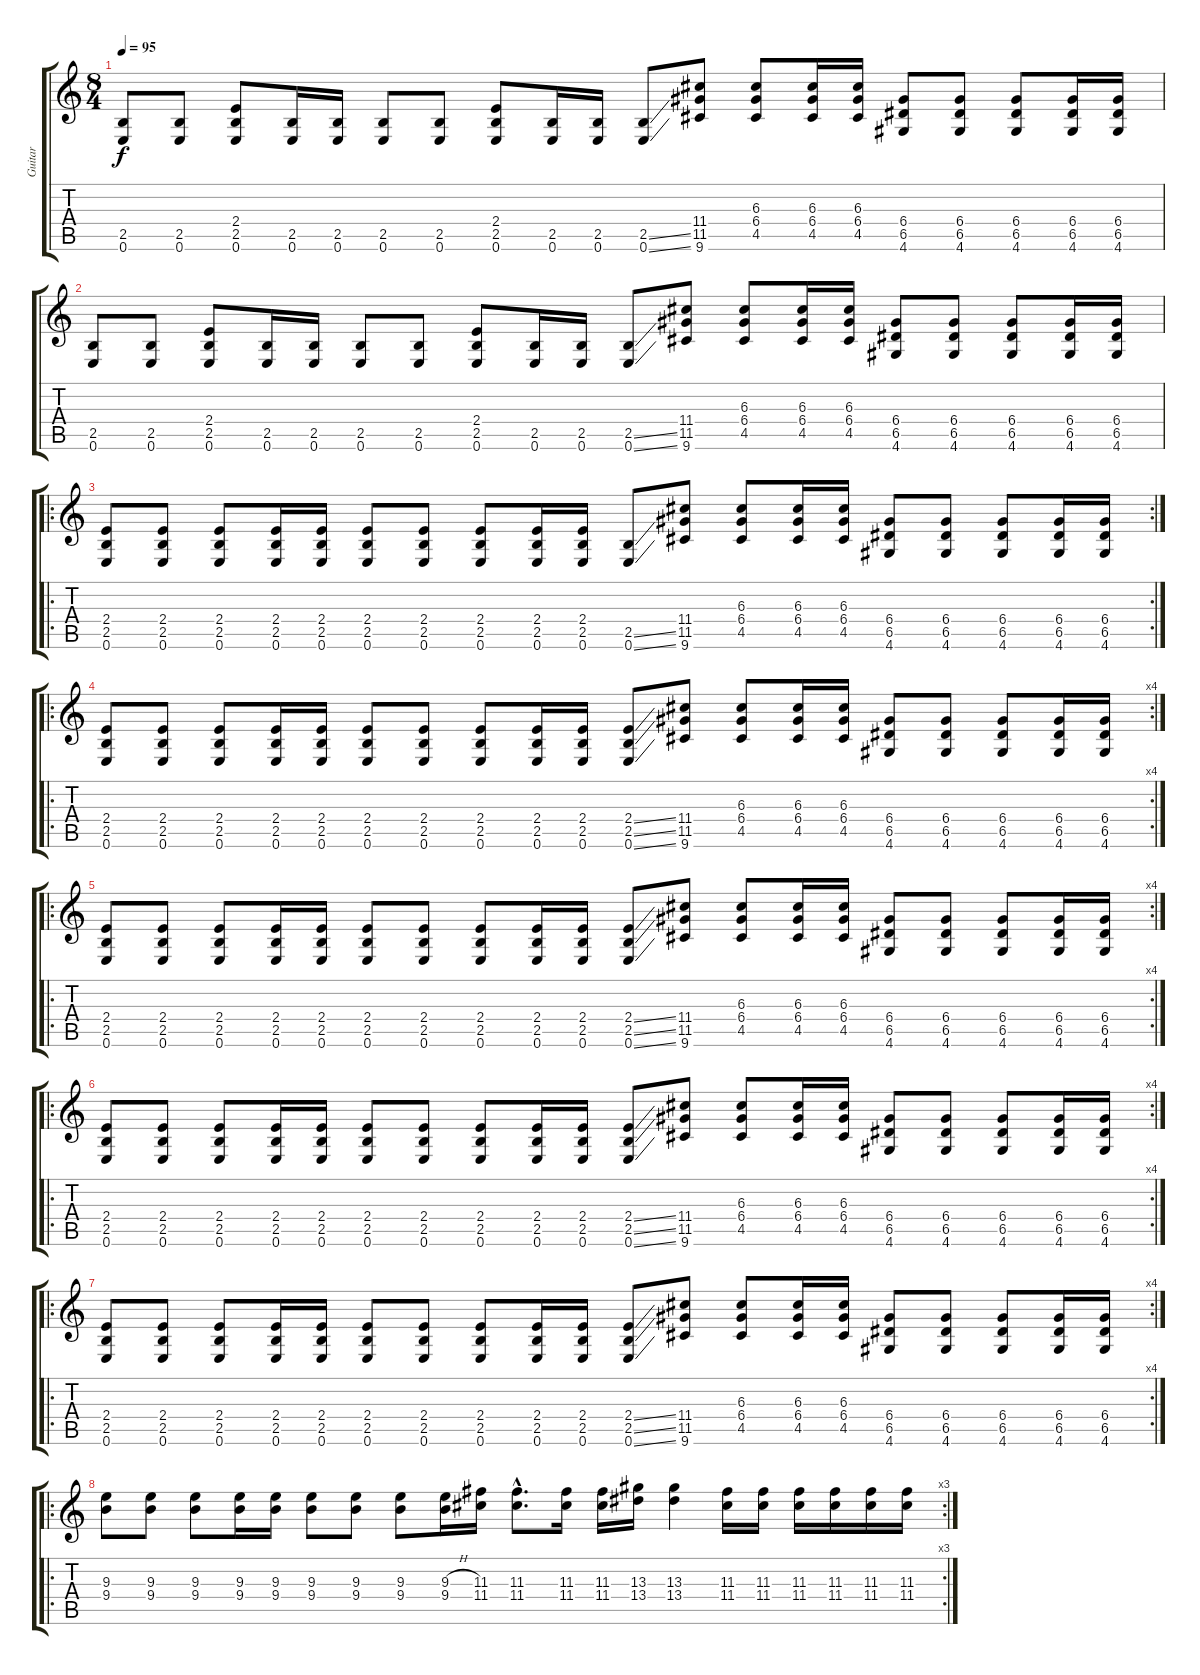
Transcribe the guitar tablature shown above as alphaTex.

\track ("Guitar" "Guitar") {instrument overdrivenguitar}
\staff {score tabs}
\tuning (E4 B3 G3 D3 A2 E2) {hide}
\ts (8 4)
\tempo 95
\clef g2
\ks c
(2.5 0.6).8{dy f instrument overdrivenguitar} (2.5 0.6).8 (2.4 2.5 0.6).8 (2.5 0.6).16 (2.5 0.6).16 (2.5 0.6).8 (2.5 0.6).8 (2.4 2.5 0.6).8 (2.5 0.6).16 (2.5 0.6).16 (2.5{ss} 0.6{ss}).8 (11.4 11.5 9.6).8 (6.3 6.4 4.5).8 (6.3 6.4 4.5).16 (6.3 6.4 4.5).16 (6.4 6.5 4.6).8 (6.4 6.5 4.6).8 (6.4 6.5 4.6).8 (6.4 6.5 4.6).16 (6.4 6.5 4.6).16 |
(2.5 0.6).8 (2.5 0.6).8 (2.4 2.5 0.6).8 (2.5 0.6).16 (2.5 0.6).16 (2.5 0.6).8 (2.5 0.6).8 (2.4 2.5 0.6).8 (2.5 0.6).16 (2.5 0.6).16 (2.5{ss} 0.6{ss}).8 (11.4 11.5 9.6).8 (6.3 6.4 4.5).8 (6.3 6.4 4.5).16 (6.3 6.4 4.5).16 (6.4 6.5 4.6).8 (6.4 6.5 4.6).8 (6.4 6.5 4.6).8 (6.4 6.5 4.6).16 (6.4 6.5 4.6).16 |
\ro
\rc 2
(2.4 2.5 0.6).8 (2.4 2.5 0.6).8 (2.4 2.5 0.6).8 (2.4 2.5 0.6).16 (2.4 2.5 0.6).16 (2.4 2.5 0.6).8 (2.4 2.5 0.6).8 (2.4 2.5 0.6).8 (2.4 2.5 0.6).16 (2.4 2.5 0.6).16 (2.5{ss} 0.6{ss}).8 (11.4 11.5 9.6).8 (6.3 6.4 4.5).8 (6.3 6.4 4.5).16 (6.3 6.4 4.5).16 (6.4 6.5 4.6).8 (6.4 6.5 4.6).8 (6.4 6.5 4.6).8 (6.4 6.5 4.6).16 (6.4 6.5 4.6).16 |
\ro
\rc 4
(2.4 2.5 0.6).8{volume 8} (2.4 2.5 0.6).8 (2.4 2.5 0.6).8 (2.4 2.5 0.6).16 (2.4 2.5 0.6).16 (2.4 2.5 0.6).8 (2.4 2.5 0.6).8 (2.4 2.5 0.6).8 (2.4 2.5 0.6).16 (2.4 2.5 0.6).16 (2.4{ss} 2.5{ss} 0.6{ss}).8 (11.4 11.5 9.6).8 (6.3 6.4 4.5).8 (6.3 6.4 4.5).16 (6.3 6.4 4.5).16 (6.4 6.5 4.6).8 (6.4 6.5 4.6).8 (6.4 6.5 4.6).8 (6.4 6.5 4.6).16 (6.4 6.5 4.6).16 |
\ro
\rc 4
(2.4 2.5 0.6).8{volume 13} (2.4 2.5 0.6).8 (2.4 2.5 0.6).8 (2.4 2.5 0.6).16 (2.4 2.5 0.6).16 (2.4 2.5 0.6).8 (2.4 2.5 0.6).8 (2.4 2.5 0.6).8 (2.4 2.5 0.6).16 (2.4 2.5 0.6).16 (2.4{ss} 2.5{ss} 0.6{ss}).8 (11.4 11.5 9.6).8 (6.3 6.4 4.5).8 (6.3 6.4 4.5).16 (6.3 6.4 4.5).16 (6.4 6.5 4.6).8 (6.4 6.5 4.6).8 (6.4 6.5 4.6).8 (6.4 6.5 4.6).16 (6.4 6.5 4.6).16 |
\ro
\rc 4
(2.4 2.5 0.6).8{volume 8} (2.4 2.5 0.6).8 (2.4 2.5 0.6).8 (2.4 2.5 0.6).16 (2.4 2.5 0.6).16 (2.4 2.5 0.6).8 (2.4 2.5 0.6).8 (2.4 2.5 0.6).8 (2.4 2.5 0.6).16 (2.4 2.5 0.6).16 (2.4{ss} 2.5{ss} 0.6{ss}).8 (11.4 11.5 9.6).8 (6.3 6.4 4.5).8 (6.3 6.4 4.5).16 (6.3 6.4 4.5).16 (6.4 6.5 4.6).8 (6.4 6.5 4.6).8 (6.4 6.5 4.6).8 (6.4 6.5 4.6).16 (6.4 6.5 4.6).16 |
\ro
\rc 4
(2.4 2.5 0.6).8{volume 13} (2.4 2.5 0.6).8 (2.4 2.5 0.6).8 (2.4 2.5 0.6).16 (2.4 2.5 0.6).16 (2.4 2.5 0.6).8 (2.4 2.5 0.6).8 (2.4 2.5 0.6).8 (2.4 2.5 0.6).16 (2.4 2.5 0.6).16 (2.4{ss} 2.5{ss} 0.6{ss}).8 (11.4 11.5 9.6).8 (6.3 6.4 4.5).8 (6.3 6.4 4.5).16 (6.3 6.4 4.5).16 (6.4 6.5 4.6).8 (6.4 6.5 4.6).8 (6.4 6.5 4.6).8 (6.4 6.5 4.6).16 (6.4 6.5 4.6).16 |
\ro
\rc 3
(9.3 9.4).8 (9.3 9.4).8 (9.3 9.4).8 (9.3 9.4).16 (9.3 9.4).16 (9.3 9.4).8 (9.3 9.4).8 (9.3 9.4).8 (9.3{h} 9.4{h}).16 (11.3 11.4).16 (11.3{hac} 11.4{hac}).8{d} (11.3 11.4).16 (11.3 11.4).16 (13.3 13.4).16 (13.3 13.4).4 (11.3 11.4).16 (11.3 11.4).16 (11.3 11.4).16 (11.3 11.4).16 (11.3 11.4).16 (11.3 11.4).16
